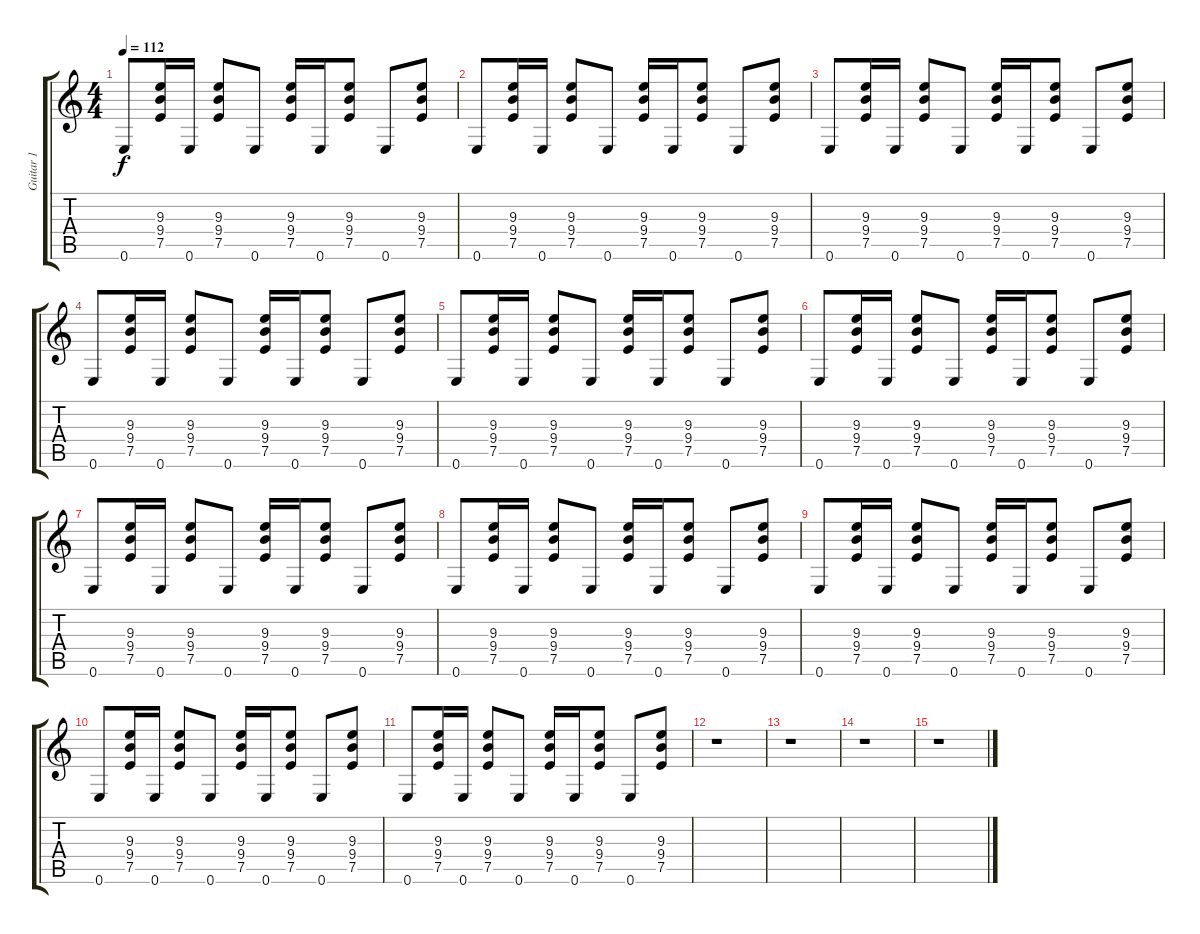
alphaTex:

\track ("Guitar 1" "Guitar 1") {instrument overdrivenguitar}
\staff {score tabs}
\tuning (E4 B3 G3 D3 A2 E2) {hide}
\ts (4 4)
\tempo 112
\clef g2
\ks c
0.6.8{dy f} (9.3 9.4 7.5).16 0.6.16 (9.3 9.4 7.5).8 0.6.8 (9.3 9.4 7.5).16 0.6.16 (9.3 9.4 7.5).8 0.6.8 (9.3 9.4 7.5).8 |
0.6.8 (9.3 9.4 7.5).16 0.6.16 (9.3 9.4 7.5).8 0.6.8 (9.3 9.4 7.5).16 0.6.16 (9.3 9.4 7.5).8 0.6.8 (9.3 9.4 7.5).8 |
0.6.8 (9.3 9.4 7.5).16 0.6.16 (9.3 9.4 7.5).8 0.6.8 (9.3 9.4 7.5).16 0.6.16 (9.3 9.4 7.5).8 0.6.8 (9.3 9.4 7.5).8 |
0.6.8 (9.3 9.4 7.5).16 0.6.16 (9.3 9.4 7.5).8 0.6.8 (9.3 9.4 7.5).16 0.6.16 (9.3 9.4 7.5).8 0.6.8 (9.3 9.4 7.5).8 |
0.6.8 (9.3 9.4 7.5).16 0.6.16 (9.3 9.4 7.5).8 0.6.8 (9.3 9.4 7.5).16 0.6.16 (9.3 9.4 7.5).8 0.6.8 (9.3 9.4 7.5).8 |
0.6.8 (9.3 9.4 7.5).16 0.6.16 (9.3 9.4 7.5).8 0.6.8 (9.3 9.4 7.5).16 0.6.16 (9.3 9.4 7.5).8 0.6.8 (9.3 9.4 7.5).8 |
0.6.8 (9.3 9.4 7.5).16 0.6.16 (9.3 9.4 7.5).8 0.6.8 (9.3 9.4 7.5).16 0.6.16 (9.3 9.4 7.5).8 0.6.8 (9.3 9.4 7.5).8 |
0.6.8 (9.3 9.4 7.5).16 0.6.16 (9.3 9.4 7.5).8 0.6.8 (9.3 9.4 7.5).16 0.6.16 (9.3 9.4 7.5).8 0.6.8 (9.3 9.4 7.5).8 |
0.6.8 (9.3 9.4 7.5).16 0.6.16 (9.3 9.4 7.5).8 0.6.8 (9.3 9.4 7.5).16 0.6.16 (9.3 9.4 7.5).8 0.6.8 (9.3 9.4 7.5).8 |
0.6.8 (9.3 9.4 7.5).16 0.6.16 (9.3 9.4 7.5).8 0.6.8 (9.3 9.4 7.5).16 0.6.16 (9.3 9.4 7.5).8 0.6.8 (9.3 9.4 7.5).8 |
0.6.8 (9.3 9.4 7.5).16 0.6.16 (9.3 9.4 7.5).8 0.6.8 (9.3 9.4 7.5).16 0.6.16 (9.3 9.4 7.5).8 0.6.8 (9.3 9.4 7.5).8 |
r.1 |
r.1 |
r.1 |
r.1
